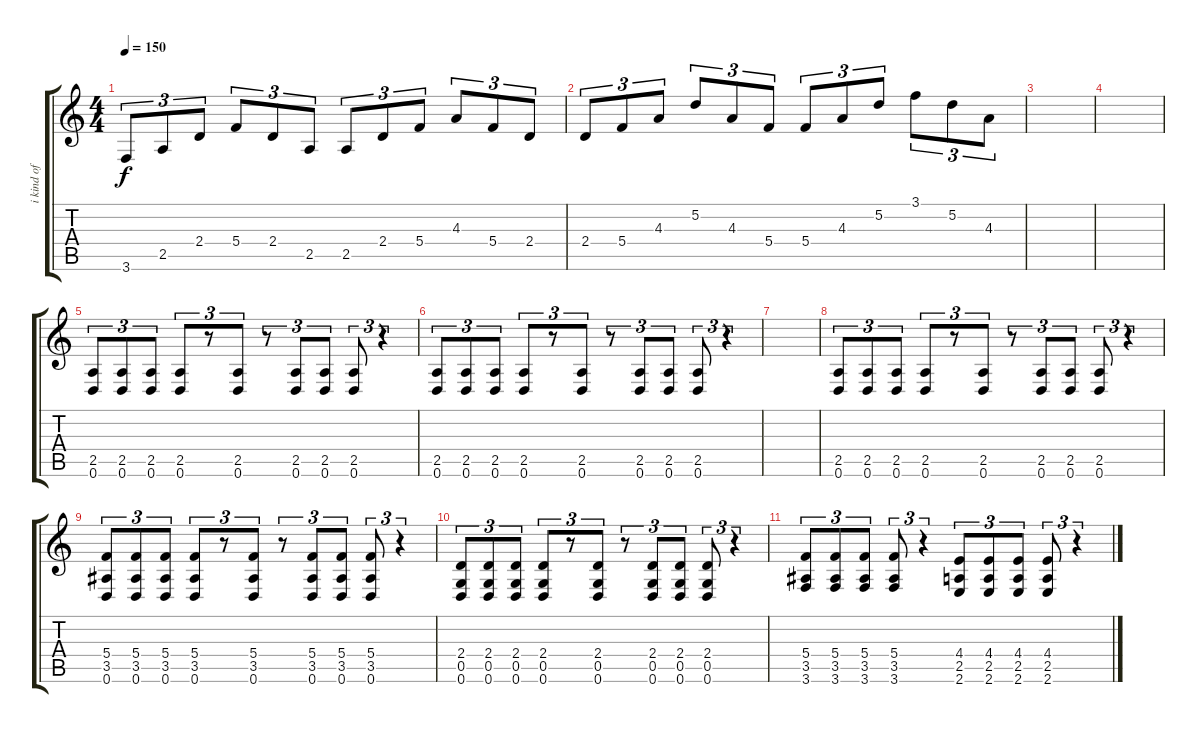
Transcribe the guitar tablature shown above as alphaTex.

\track ("i kind of miss this track" "i kind of ") {instrument distortionguitar}
\staff {score tabs}
\tuning (D4 A3 F3 C3 G2 D2) {hide}
\ts (4 4)
\tempo 150
\clef g2
\ks c
3.6.8{tu (3 2) dy f} 2.5.8{tu (3 2)} 2.4.8{tu (3 2)} 5.4.8{tu (3 2)} 2.4.8{tu (3 2)} 2.5.8{tu (3 2)} 2.5.8{tu (3 2)} 2.4.8{tu (3 2)} 5.4.8{tu (3 2)} 4.3.8{tu (3 2)} 5.4.8{tu (3 2)} 2.4.8{tu (3 2)} |
2.4.8{tu (3 2)} 5.4.8{tu (3 2)} 4.3.8{tu (3 2)} 5.2.8{tu (3 2)} 4.3.8{tu (3 2)} 5.4.8{tu (3 2)} 5.4.8{tu (3 2)} 4.3.8{tu (3 2)} 5.2.8{tu (3 2)} 3.1.8{tu (3 2)} 5.2.8{tu (3 2)} 4.3.8{tu (3 2)} |
|
|
(2.5 0.6).8{tu (3 2)} (2.5 0.6).8{tu (3 2)} (2.5 0.6).8{tu (3 2)} (2.5 0.6).8{tu (3 2)} r.8{tu (3 2)} (2.5 0.6).8{tu (3 2)} r.8{tu (3 2)} (2.5 0.6).8{tu (3 2)} (2.5 0.6).8{tu (3 2)} (2.5 0.6).8{tu (3 2)} r.4{tu (3 2)} |
(2.5 0.6).8{tu (3 2)} (2.5 0.6).8{tu (3 2)} (2.5 0.6).8{tu (3 2)} (2.5 0.6).8{tu (3 2)} r.8{tu (3 2)} (2.5 0.6).8{tu (3 2)} r.8{tu (3 2)} (2.5 0.6).8{tu (3 2)} (2.5 0.6).8{tu (3 2)} (2.5 0.6).8{tu (3 2)} r.4{tu (3 2)} |
|
(2.5 0.6).8{tu (3 2)} (2.5 0.6).8{tu (3 2)} (2.5 0.6).8{tu (3 2)} (2.5 0.6).8{tu (3 2)} r.8{tu (3 2)} (2.5 0.6).8{tu (3 2)} r.8{tu (3 2)} (2.5 0.6).8{tu (3 2)} (2.5 0.6).8{tu (3 2)} (2.5 0.6).8{tu (3 2)} r.4{tu (3 2)} |
(5.4 3.5 0.6).8{tu (3 2)} (5.4 3.5 0.6).8{tu (3 2)} (5.4 3.5 0.6).8{tu (3 2)} (5.4 3.5 0.6).8{tu (3 2)} r.8{tu (3 2)} (5.4 3.5 0.6).8{tu (3 2)} r.8{tu (3 2)} (5.4 3.5 0.6).8{tu (3 2)} (5.4 3.5 0.6).8{tu (3 2)} (5.4 3.5 0.6).8{tu (3 2)} r.4{tu (3 2)} |
(2.4 0.5 0.6).8{tu (3 2)} (2.4 0.5 0.6).8{tu (3 2)} (2.4 0.5 0.6).8{tu (3 2)} (2.4 0.5 0.6).8{tu (3 2)} r.8{tu (3 2)} (2.4 0.5 0.6).8{tu (3 2)} r.8{tu (3 2)} (2.4 0.5 0.6).8{tu (3 2)} (2.4 0.5 0.6).8{tu (3 2)} (2.4 0.5 0.6).8{tu (3 2)} r.4{tu (3 2)} |
(5.4 3.5 3.6).8{tu (3 2)} (5.4 3.5 3.6).8{tu (3 2)} (5.4 3.5 3.6).8{tu (3 2)} (5.4 3.5 3.6).8{tu (3 2)} r.4{tu (3 2)} (4.4 2.5 2.6).8{tu (3 2)} (4.4 2.5 2.6).8{tu (3 2)} (4.4 2.5 2.6).8{tu (3 2)} (4.4 2.5 2.6).8{tu (3 2)} r.4{tu (3 2)}
